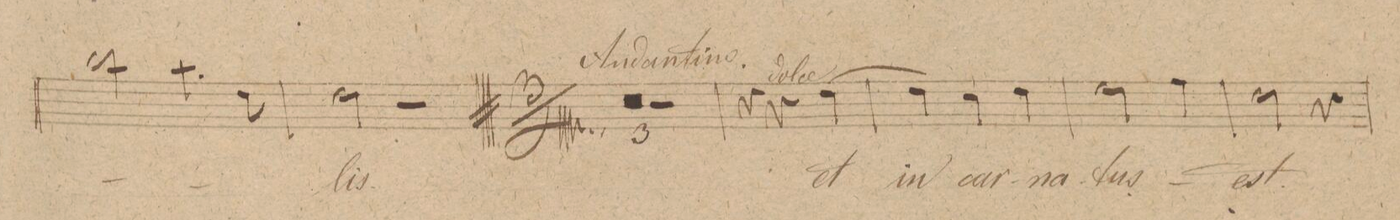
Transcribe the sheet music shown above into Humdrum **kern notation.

**kern	**text	**dynam
*I"Alto.	*	*
*clefC3	*	*
*k[]	*	*
*met(c)	*	*
*M2/2	*	*
2cc\	.	.
4.b\	.	.
8e\	.	.
=62	=62	=62
2e\	-lis.	.
2r	.	.
=63||	=63||	=63||
*M3/4	*	*
1.r	.	.
=64	=64	=64
=65	=65	=65
2.r	.	.
=66	=66	=66
4r	.	.
4r	.	.
[4e\	et	.
=67	=67	=67
4e\]	in-	.
4d\	-car-	.
4e\	-na-	.
=68	=68	=68
2f\	-tus	.
4g\	.	.
=69	=69	=69
2e\	-est.	.
4r	.	.
=70	=70	=70
*-	*-	*-
